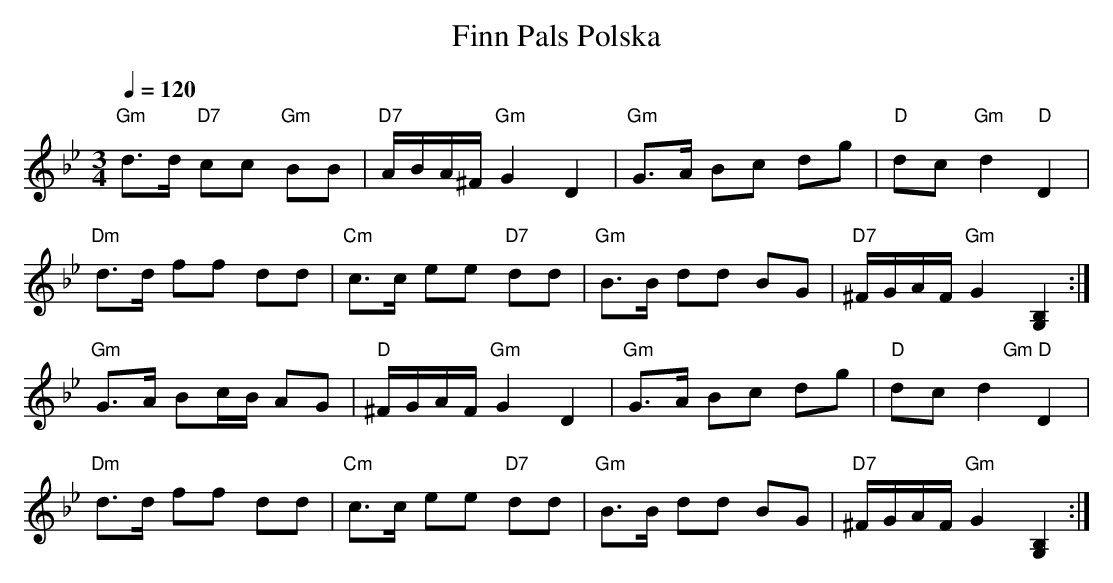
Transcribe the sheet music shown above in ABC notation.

X:1
T:Finn Pals Polska
M:3/4
L:1/8
Q:1/4=120
K:GMin
"Gm"d>d "D7"cc "Gm"BB|"D7"A/B/A/^F/ "Gm"G2     D2|"Gm"G>A Bc dg|"D"  dc       "Gm"d2 "D"D2      |
"Dm"d>d     ff     dd|"Cm" c>c          ee "D7"dd|"Gm"B>B dd BG|"D7"^F/G/A/F/ "Gm"G2   [G,2B,2]:|
"Gm"G>A     Bc/B/  AG|"D" ^F/G/A/F/ "Gm"G2     D2|"Gm"G>A Bc dg|"D"  dc "      Gm"d2 "D"D2      |
"Dm"d>d     ff     dd|"Cm" c>c          ee "D7"dd|"Gm"B>B dd BG|"D7"^F/G/A/F/ "Gm"G2   [G,2B,2]:|
